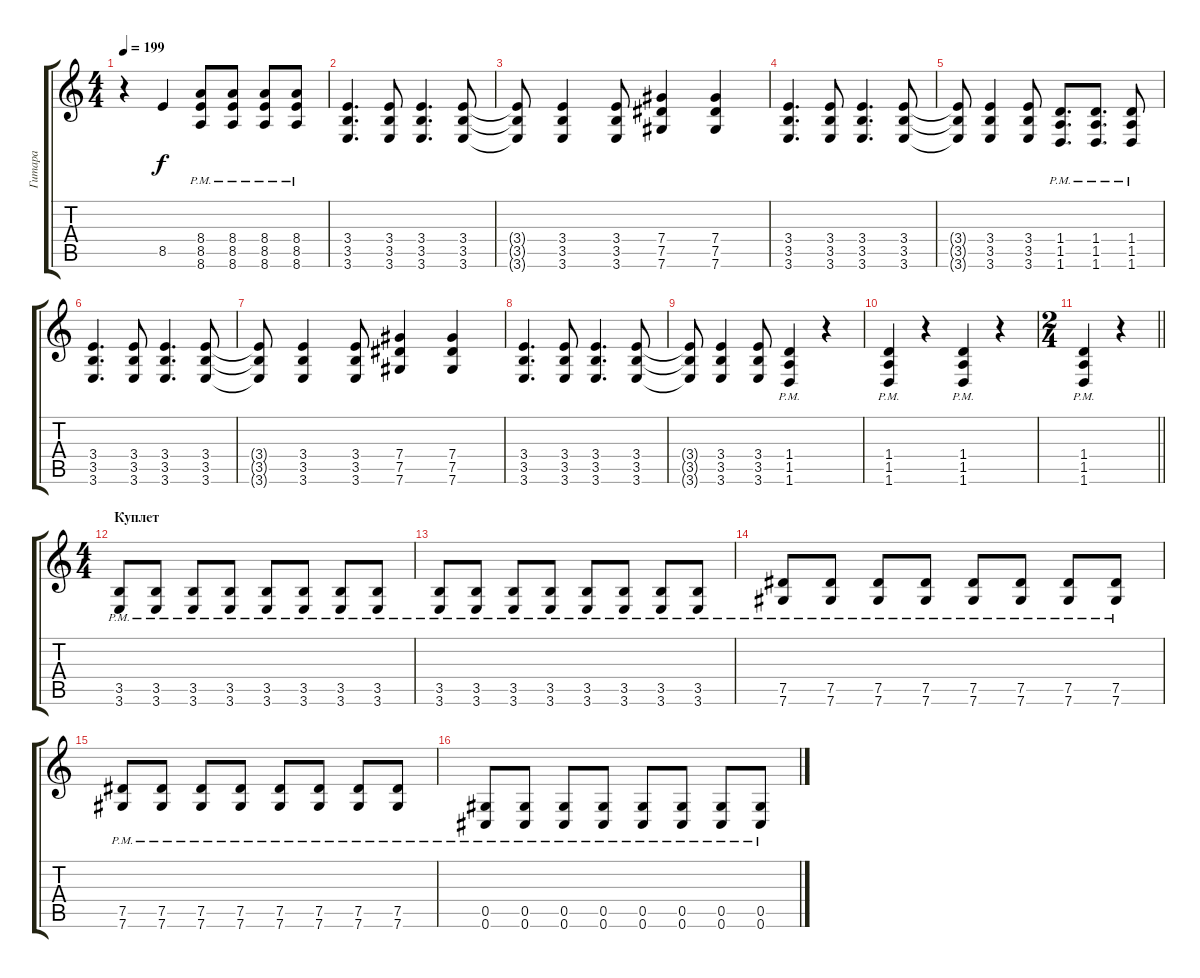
\track ("Гитара" "Гитара") {instrument distortionguitar}
\staff {score tabs}
\tuning (Eb4 Bb3 Gb3 Db3 Ab2 Db2) {hide}
\ts (4 4)
\tempo 199
\clef g2
\ks c
r.4{dy f} 8.5.4 (8.4{pm} 8.5{pm} 8.6{pm}).8 (8.4{pm} 8.5{pm} 8.6{pm}).8 (8.4{pm} 8.5{pm} 8.6{pm}).8 (8.4{pm} 8.5{pm} 8.6{pm}).8 |
(3.4 3.5 3.6).4{d} (3.4 3.5 3.6).8 (3.4 3.5 3.6).4{d} (3.4 3.5 3.6).8 |
(3.4{t} 3.5{t} 3.6{t}).8 (3.4 3.5 3.6).4 (3.4 3.5 3.6).8 (7.4 7.5 7.6).4 (7.4 7.5 7.6).4 |
(3.4 3.5 3.6).4{d} (3.4 3.5 3.6).8 (3.4 3.5 3.6).4{d} (3.4 3.5 3.6).8 |
(3.4{t} 3.5{t} 3.6{t}).8 (3.4 3.5 3.6).4 (3.4 3.5 3.6).8 (1.4{pm} 1.5{pm} 1.6{pm}).8{d} (1.4{pm} 1.5{pm} 1.6{pm}).8{d} (1.4{pm} 1.5{pm} 1.6{pm}).8 |
(3.4 3.5 3.6).4{d} (3.4 3.5 3.6).8 (3.4 3.5 3.6).4{d} (3.4 3.5 3.6).8 |
(3.4{t} 3.5{t} 3.6{t}).8 (3.4 3.5 3.6).4 (3.4 3.5 3.6).8 (7.4 7.5 7.6).4 (7.4 7.5 7.6).4 |
(3.4 3.5 3.6).4{d} (3.4 3.5 3.6).8 (3.4 3.5 3.6).4{d} (3.4 3.5 3.6).8 |
(3.4{t} 3.5{t} 3.6{t}).8 (3.4 3.5 3.6).4 (3.4 3.5 3.6).8 (1.4{pm} 1.5{pm} 1.6{pm}).4 r.4 |
(1.4{pm} 1.5{pm} 1.6{pm}).4 r.4 (1.4{pm} 1.5{pm} 1.6{pm}).4 r.4 |
\ts (2 4)
\barLineRight lightlight
(1.4{pm} 1.5{pm} 1.6{pm}).4 r.4 |
\ts (4 4)
\section ("" "Куплет")
(3.5{pm} 3.6{pm}).8 (3.5{pm} 3.6{pm}).8 (3.5{pm} 3.6{pm}).8 (3.5{pm} 3.6{pm}).8 (3.5{pm} 3.6{pm}).8 (3.5{pm} 3.6{pm}).8 (3.5{pm} 3.6{pm}).8 (3.5{pm} 3.6{pm}).8 |
(3.5{pm} 3.6{pm}).8 (3.5{pm} 3.6{pm}).8 (3.5{pm} 3.6{pm}).8 (3.5{pm} 3.6{pm}).8 (3.5{pm} 3.6{pm}).8 (3.5{pm} 3.6{pm}).8 (3.5{pm} 3.6{pm}).8 (3.5{pm} 3.6{pm}).8 |
(7.5{pm} 7.6{pm}).8 (7.5{pm} 7.6{pm}).8 (7.5{pm} 7.6{pm}).8 (7.5{pm} 7.6{pm}).8 (7.5{pm} 7.6{pm}).8 (7.5{pm} 7.6{pm}).8 (7.5{pm} 7.6{pm}).8 (7.5{pm} 7.6{pm}).8 |
(7.5{pm} 7.6{pm}).8 (7.5{pm} 7.6{pm}).8 (7.5{pm} 7.6{pm}).8 (7.5{pm} 7.6{pm}).8 (7.5{pm} 7.6{pm}).8 (7.5{pm} 7.6{pm}).8 (7.5{pm} 7.6{pm}).8 (7.5{pm} 7.6{pm}).8 |
(0.5{pm} 0.6{pm}).8 (0.5{pm} 0.6{pm}).8 (0.5{pm} 0.6{pm}).8 (0.5{pm} 0.6{pm}).8 (0.5{pm} 0.6{pm}).8 (0.5{pm} 0.6{pm}).8 (0.5{pm} 0.6{pm}).8 (0.5{pm} 0.6{pm}).8
